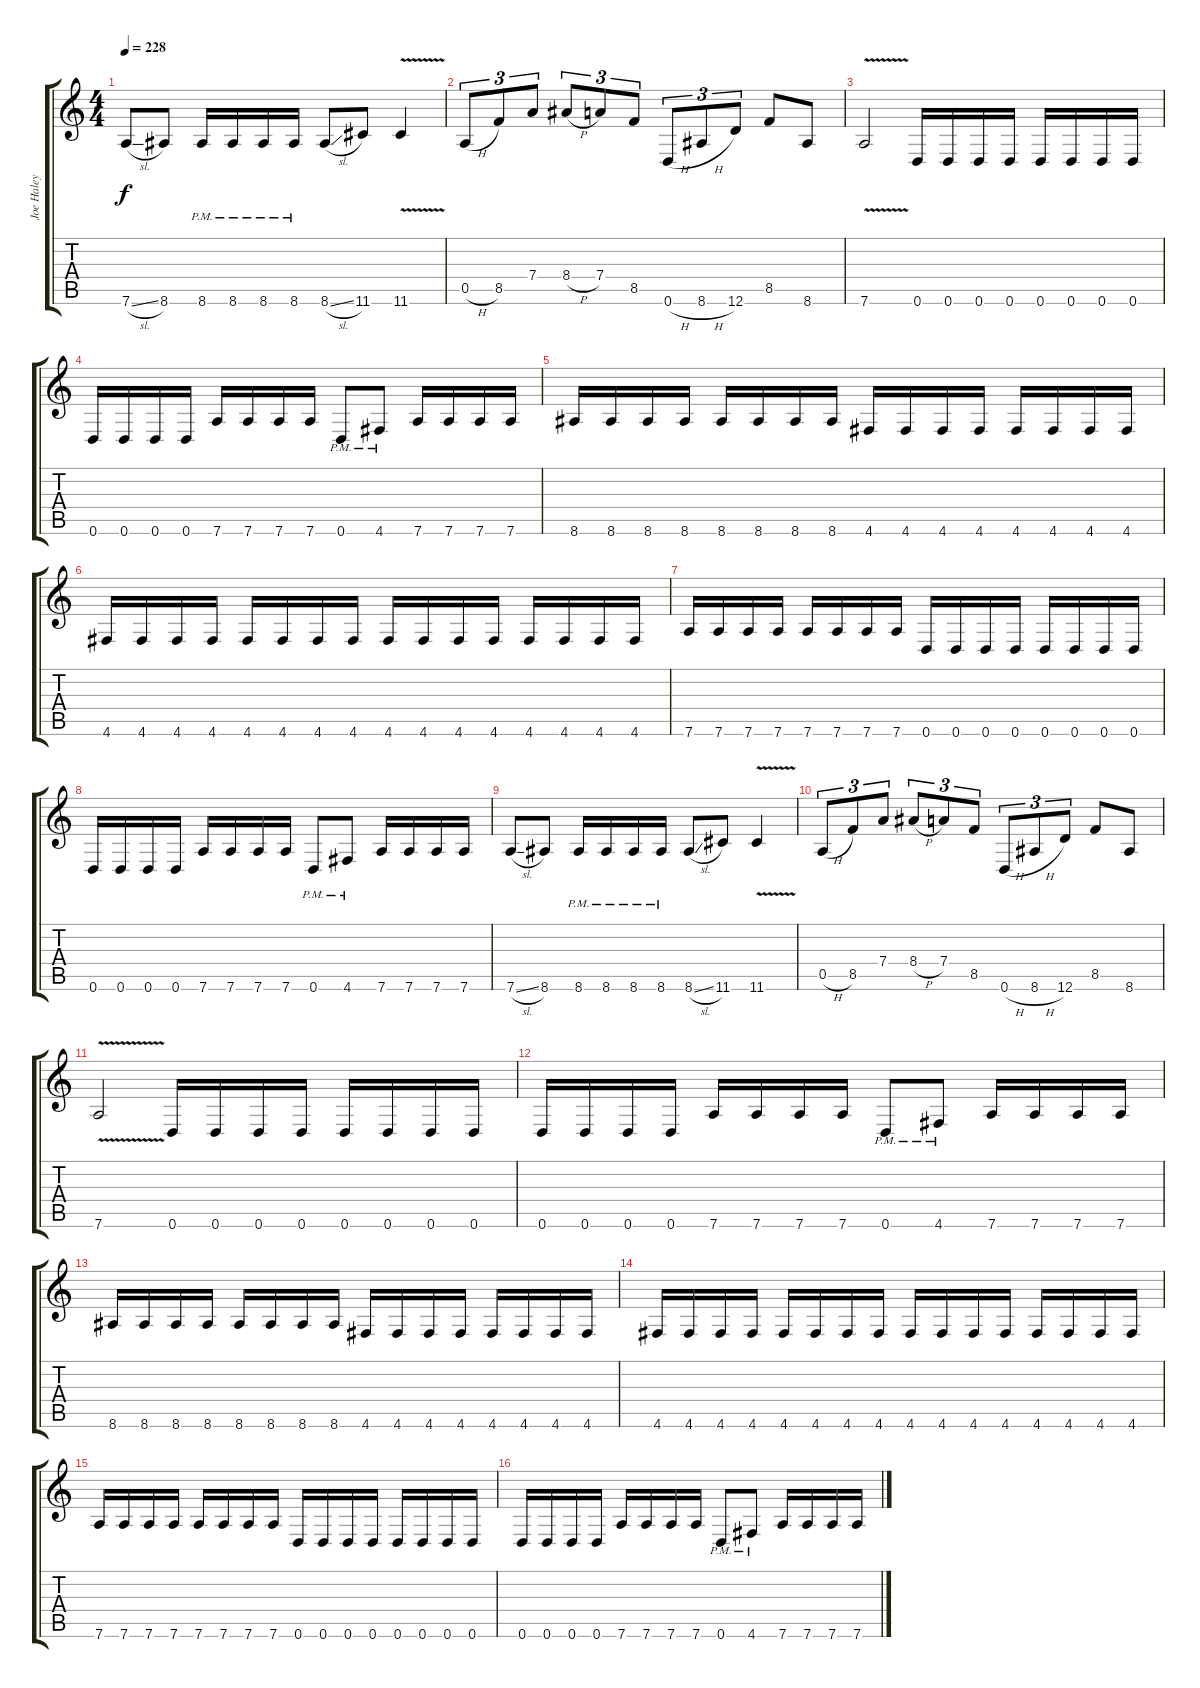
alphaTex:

\track ("Joe Haley" "Joe Haley") {instrument distortionguitar}
\staff {score tabs}
\tuning (E4 B3 G3 D3 A2 D2) {hide}
\ts (4 4)
\tempo 228
\clef g2
\ks c
7.6{sl}.8{dy f} 8.6.8 8.6{pm}.16 8.6{pm}.16 8.6{pm}.16 8.6{pm}.16 8.6{sl}.8 11.6.8 11.6{v}.4 |
0.5{h}.8{tu (3 2)} 8.5.8{tu (3 2)} 7.4.8{tu (3 2)} 8.4{h}.8{tu (3 2)} 7.4.8{tu (3 2)} 8.5.8{tu (3 2)} 0.6{h}.8{tu (3 2)} 8.6{h}.8{tu (3 2)} 12.6.8{tu (3 2)} 8.5.8 8.6.8 |
7.6{v}.2 0.6.16 0.6.16 0.6.16 0.6.16 0.6.16 0.6.16 0.6.16 0.6.16 |
0.6.16 0.6.16 0.6.16 0.6.16 7.6.16 7.6.16 7.6.16 7.6.16 0.6{pm}.8 4.6{pm}.8 7.6.16 7.6.16 7.6.16 7.6.16 |
8.6.16 8.6.16 8.6.16 8.6.16 8.6.16 8.6.16 8.6.16 8.6.16 4.6.16 4.6.16 4.6.16 4.6.16 4.6.16 4.6.16 4.6.16 4.6.16 |
4.6.16 4.6.16 4.6.16 4.6.16 4.6.16 4.6.16 4.6.16 4.6.16 4.6.16 4.6.16 4.6.16 4.6.16 4.6.16 4.6.16 4.6.16 4.6.16 |
7.6.16 7.6.16 7.6.16 7.6.16 7.6.16 7.6.16 7.6.16 7.6.16 0.6.16 0.6.16 0.6.16 0.6.16 0.6.16 0.6.16 0.6.16 0.6.16 |
0.6.16 0.6.16 0.6.16 0.6.16 7.6.16 7.6.16 7.6.16 7.6.16 0.6{pm}.8 4.6{pm}.8 7.6.16 7.6.16 7.6.16 7.6.16 |
7.6{sl}.8 8.6.8 8.6{pm}.16 8.6{pm}.16 8.6{pm}.16 8.6{pm}.16 8.6{sl}.8 11.6.8 11.6{v}.4 |
0.5{h}.8{tu (3 2)} 8.5.8{tu (3 2)} 7.4.8{tu (3 2)} 8.4{h}.8{tu (3 2)} 7.4.8{tu (3 2)} 8.5.8{tu (3 2)} 0.6{h}.8{tu (3 2)} 8.6{h}.8{tu (3 2)} 12.6.8{tu (3 2)} 8.5.8 8.6.8 |
7.6{v}.2 0.6.16 0.6.16 0.6.16 0.6.16 0.6.16 0.6.16 0.6.16 0.6.16 |
0.6.16 0.6.16 0.6.16 0.6.16 7.6.16 7.6.16 7.6.16 7.6.16 0.6{pm}.8 4.6{pm}.8 7.6.16 7.6.16 7.6.16 7.6.16 |
8.6.16 8.6.16 8.6.16 8.6.16 8.6.16 8.6.16 8.6.16 8.6.16 4.6.16 4.6.16 4.6.16 4.6.16 4.6.16 4.6.16 4.6.16 4.6.16 |
4.6.16 4.6.16 4.6.16 4.6.16 4.6.16 4.6.16 4.6.16 4.6.16 4.6.16 4.6.16 4.6.16 4.6.16 4.6.16 4.6.16 4.6.16 4.6.16 |
7.6.16 7.6.16 7.6.16 7.6.16 7.6.16 7.6.16 7.6.16 7.6.16 0.6.16 0.6.16 0.6.16 0.6.16 0.6.16 0.6.16 0.6.16 0.6.16 |
0.6.16 0.6.16 0.6.16 0.6.16 7.6.16 7.6.16 7.6.16 7.6.16 0.6{pm}.8 4.6{pm}.8 7.6.16 7.6.16 7.6.16 7.6.16
